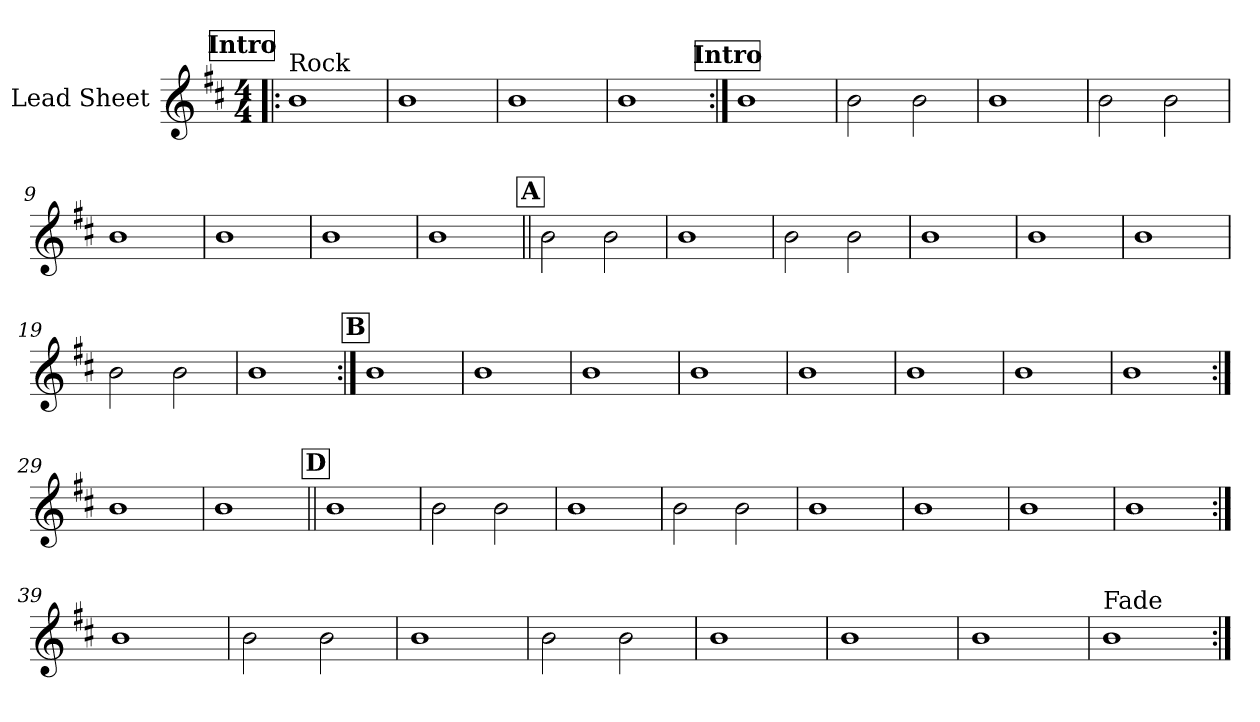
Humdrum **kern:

**kern
*part1
*staff1
*I"Lead Sheet
*clefG2
*k[f#c#]
*D:
*M4/4
!!LO:REH:place=s1:a:fs=14:t=Intro
=1!|:
!LO:TX:a:t=Rock
1b
=2
1b
=3
1b
=4
1b
!!LO:LB:g=z
!!LO:REH:place=s1:a:fs=14:t=Intro
=5:|!
1b
=6
2b\
2b\
=7
1b
=8
2b\
2b\
!!LO:LB:g=z
=9
1b
=10
1b
=11
1b
=12
1b
!!LO:LB:g=z
!!LO:REH:place=s1:a:fs=14:t=A
=13||
2b\
2b\
=14
1b
=15
2b\
2b\
=16
1b
!!LO:LB:g=z
=17
1b
=18
1b
=19
2b\
2b\
=20
1b
!!LO:LB:g=z
!!LO:REH:place=s1:a:fs=14:t=B
=21:|!
1b
=22
1b
=23
1b
=24
1b
!!LO:LB:g=z
=25
1b
=26
1b
=27
1b
=28
1b
!!LO:LB:g=z
=29:|!
1b
=30
1b
!!LO:LB:g=z
!!LO:REH:place=s1:a:fs=14:t=D
=31||
1b
=32
2b\
2b\
=33
1b
=34
2b\
2b\
!!LO:LB:g=z
=35
1b
=36
1b
=37
1b
=38
1b
!!LO:PB:g=z
=39:|!
1b
=40
2b\
2b\
=41
1b
=42
2b\
2b\
!!LO:LB:g=z
=43
1b
=44
1b
=45
1b
=46
!LO:TX:a:t=Fade
1b
=:|!
*-
